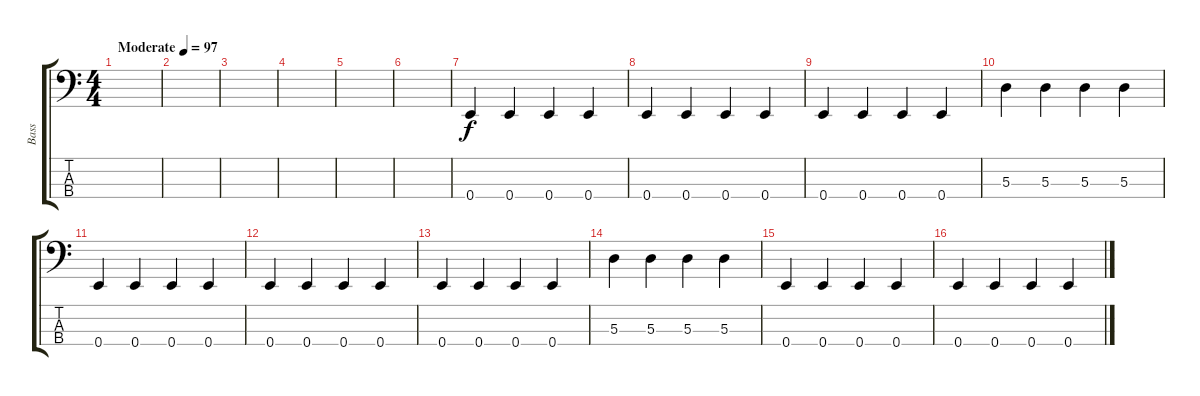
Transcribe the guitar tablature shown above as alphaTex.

\track ("Bass" "Bass") {instrument electricbasspick}
\staff {score tabs}
\tuning (G2 D2 A1 E1) {hide}
\ts (4 4)
\tempo (97 "Moderate")
\clef f4
\ks c
|
|
|
|
|
|
0.4.4 0.4.4 0.4.4 0.4.4 |
0.4.4 0.4.4 0.4.4 0.4.4 |
0.4.4 0.4.4 0.4.4 0.4.4 |
5.3.4 5.3.4 5.3.4 5.3.4 |
0.4.4 0.4.4 0.4.4 0.4.4 |
0.4.4 0.4.4 0.4.4 0.4.4 |
0.4.4 0.4.4 0.4.4 0.4.4 |
5.3.4 5.3.4 5.3.4 5.3.4 |
0.4.4 0.4.4 0.4.4 0.4.4 |
0.4.4 0.4.4 0.4.4 0.4.4
